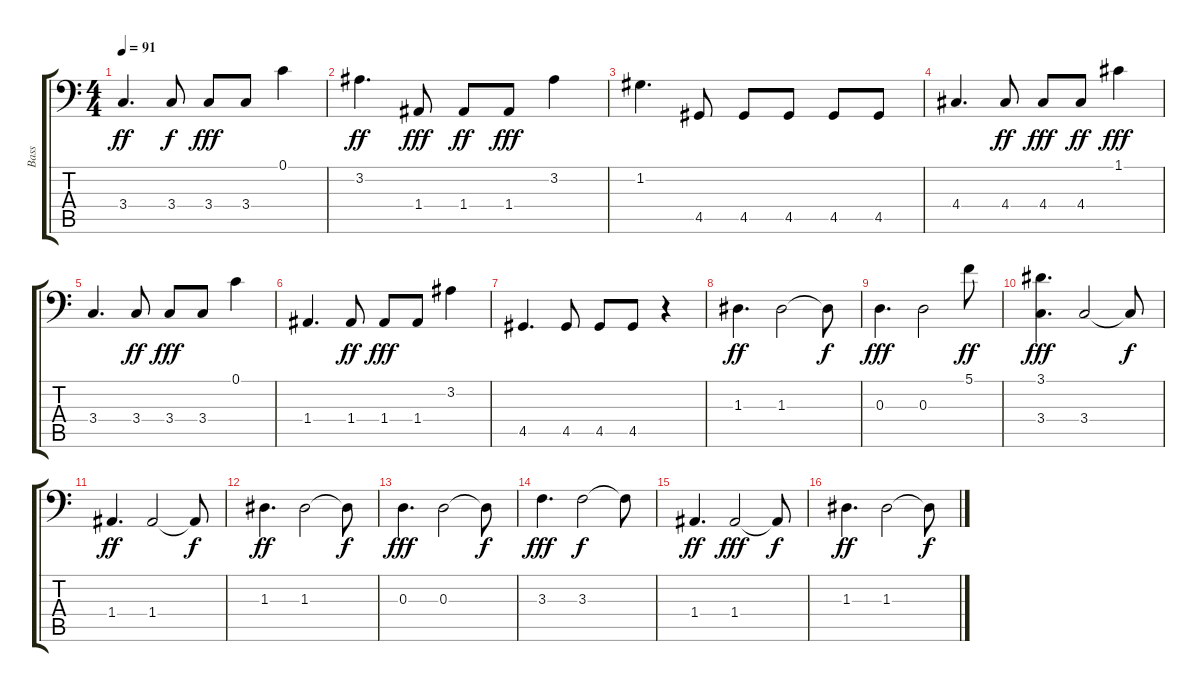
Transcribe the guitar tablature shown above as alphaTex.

\track ("Bass" "Bass") {instrument fretlessbass}
\staff {score tabs}
\tuning (C3 G2 D2 A1 E1 B0) {hide}
\ts (4 4)
\tempo 91
\clef f4
\ks c
3.4.4{d dy ff} 3.4.8{dy f} 3.4.8{dy fff} 3.4.8 0.1.4 |
3.2.4{d dy ff} 1.4.8{dy fff} 1.4.8{dy ff} 1.4.8{dy fff} 3.2.4 |
1.2.4{d} 4.5.8 4.5.8 4.5.8 4.5.8 4.5.8 |
4.4.4{d} 4.4.8{dy ff} 4.4.8{dy fff} 4.4.8{dy ff} 1.1.4{dy fff} |
3.4.4{d} 3.4.8{dy ff} 3.4.8{dy fff} 3.4.8 0.1.4 |
1.4.4{d} 1.4.8{dy ff} 1.4.8{dy fff} 1.4.8 3.2.4 |
4.5.4{d} 4.5.8 4.5.8 4.5.8 r.4 |
1.3.4{d dy ff} 1.3.2 1.3{t}.8{dy f} |
0.3.4{d dy fff} 0.3.2 5.1.8{dy ff} |
(3.1 3.4).4{d dy fff} 3.4.2 3.4{t}.8{dy f} |
1.4.4{d dy ff} 1.4.2 1.4{t}.8{dy f} |
1.3.4{d dy ff} 1.3.2 1.3{t}.8{dy f} |
0.3.4{d dy fff} 0.3.2 0.3{t}.8{dy f} |
3.3.4{d dy fff} 3.3.2{dy f} 3.3{t}.8 |
1.4.4{d dy ff} 1.4.2{dy fff} 1.4{t}.8{dy f} |
1.3.4{d dy ff} 1.3.2 1.3{t}.8{dy f}
